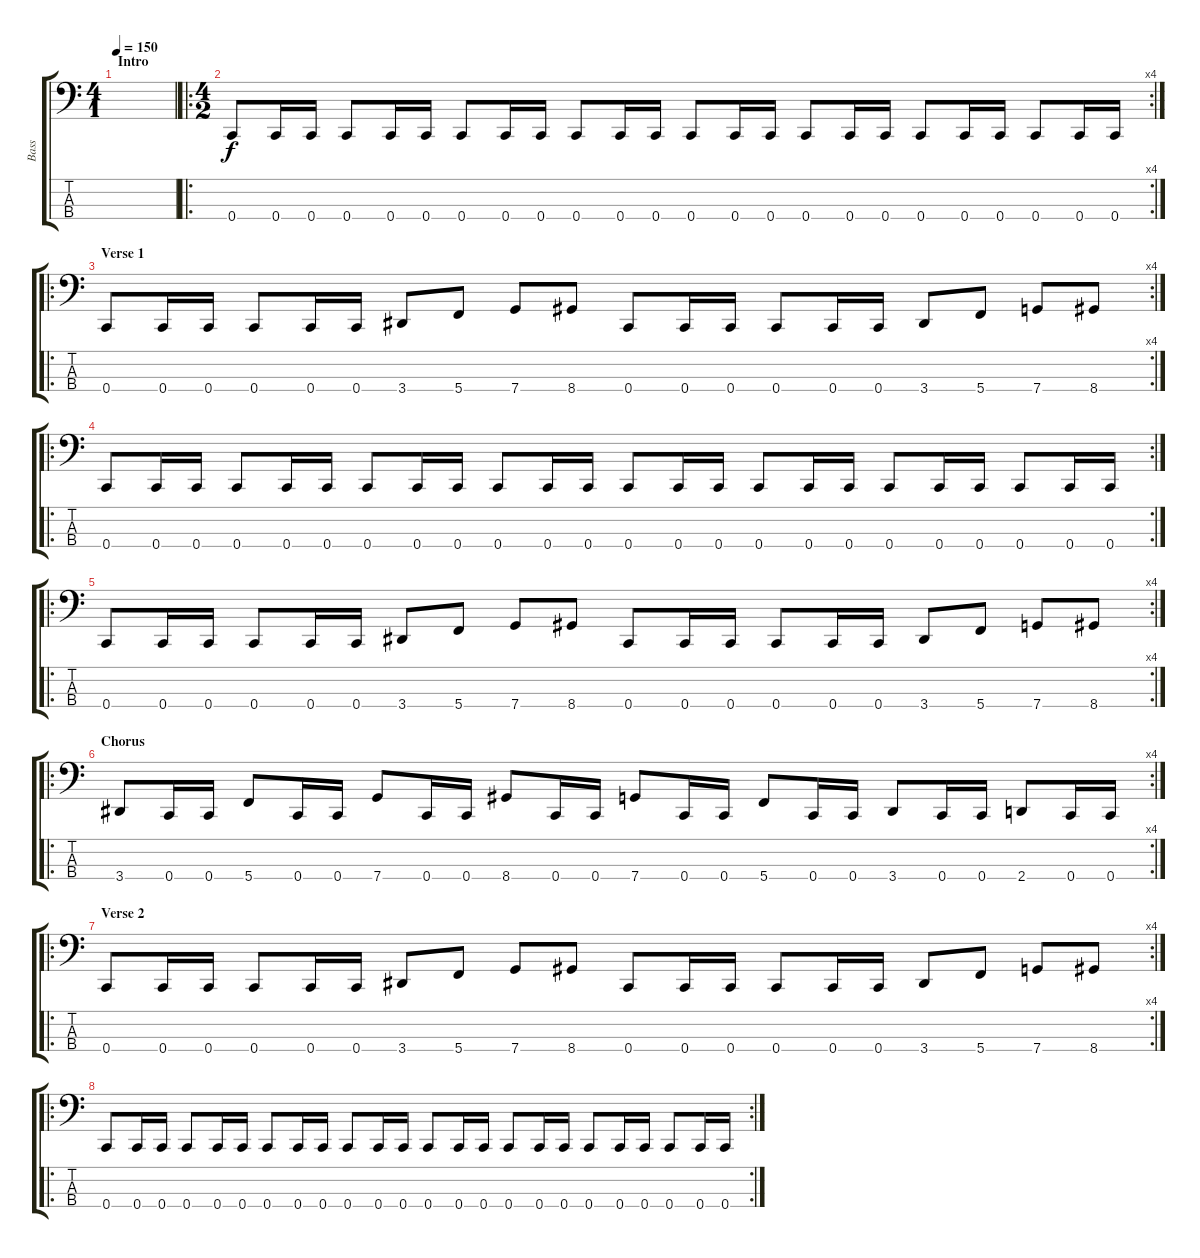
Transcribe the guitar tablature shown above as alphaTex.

\track ("Bass" "Bass") {instrument electricbasspick}
\staff {score tabs}
\tuning (F2 C2 G1 C1) {hide}
\ts (4 1)
\section ("" "Intro")
\tempo 150
\clef f4
\ks c
|
\ro
\rc 4
\ts (4 2)
0.4.8 0.4.16 0.4.16 0.4.8 0.4.16 0.4.16 0.4.8 0.4.16 0.4.16 0.4.8 0.4.16 0.4.16 0.4.8 0.4.16 0.4.16 0.4.8 0.4.16 0.4.16 0.4.8 0.4.16 0.4.16 0.4.8 0.4.16 0.4.16 |
\ro
\rc 4
\section ("" "Verse 1")
0.4.8 0.4.16 0.4.16 0.4.8 0.4.16 0.4.16 3.4.8 5.4.8 7.4.8 8.4.8 0.4.8 0.4.16 0.4.16 0.4.8 0.4.16 0.4.16 3.4.8 5.4.8 7.4.8 8.4.8 |
\ro
\rc 2
0.4.8 0.4.16 0.4.16 0.4.8 0.4.16 0.4.16 0.4.8 0.4.16 0.4.16 0.4.8 0.4.16 0.4.16 0.4.8 0.4.16 0.4.16 0.4.8 0.4.16 0.4.16 0.4.8 0.4.16 0.4.16 0.4.8 0.4.16 0.4.16 |
\ro
\rc 4
0.4.8 0.4.16 0.4.16 0.4.8 0.4.16 0.4.16 3.4.8 5.4.8 7.4.8 8.4.8 0.4.8 0.4.16 0.4.16 0.4.8 0.4.16 0.4.16 3.4.8 5.4.8 7.4.8 8.4.8 |
\ro
\rc 4
\section ("" "Chorus")
3.4.8 0.4.16 0.4.16 5.4.8 0.4.16 0.4.16 7.4.8 0.4.16 0.4.16 8.4.8 0.4.16 0.4.16 7.4.8 0.4.16 0.4.16 5.4.8 0.4.16 0.4.16 3.4.8 0.4.16 0.4.16 2.4.8 0.4.16 0.4.16 |
\ro
\rc 4
\section ("" "Verse 2")
0.4.8 0.4.16 0.4.16 0.4.8 0.4.16 0.4.16 3.4.8 5.4.8 7.4.8 8.4.8 0.4.8 0.4.16 0.4.16 0.4.8 0.4.16 0.4.16 3.4.8 5.4.8 7.4.8 8.4.8 |
\ro
\rc 2
0.4.8 0.4.16 0.4.16 0.4.8 0.4.16 0.4.16 0.4.8 0.4.16 0.4.16 0.4.8 0.4.16 0.4.16 0.4.8 0.4.16 0.4.16 0.4.8 0.4.16 0.4.16 0.4.8 0.4.16 0.4.16 0.4.8 0.4.16 0.4.16
